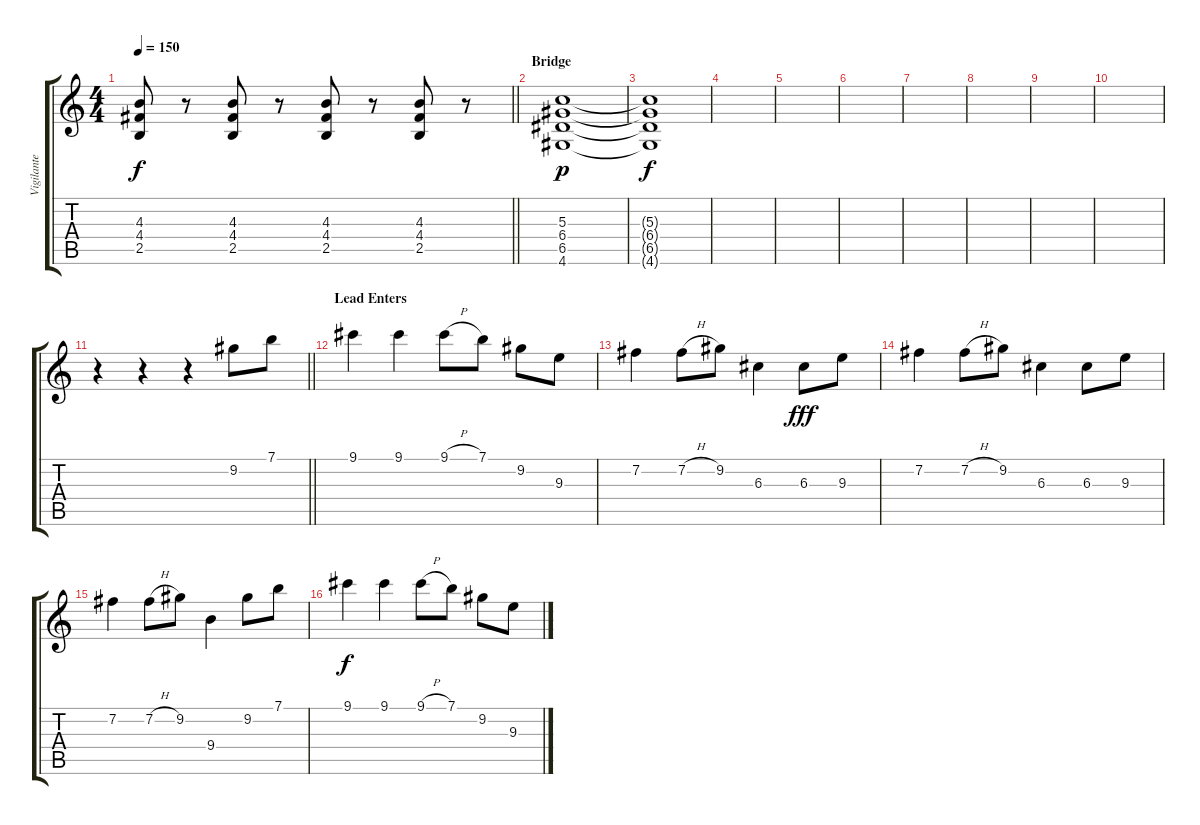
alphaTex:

\track ("Vigilante Carlstroem" "Vigilante ") {instrument overdrivenguitar}
\staff {score tabs}
\tuning (E4 B3 G3 D3 A2 E2) {hide}
\ts (4 4)
\tempo 150
\clef g2
\barLineRight lightlight
\ks c
(4.3 4.4 2.5).8{dy f} r.8 (4.3 4.4 2.5).8 r.8 (4.3 4.4 2.5).8 r.8 (4.3 4.4 2.5).8 r.8 |
\section ("" "Bridge")
(5.3 6.4 6.5 4.6).1{dy p} |
(5.3{t} 6.4{t} 6.5{t} 4.6{t}).1{dy f} |
|
|
|
|
|
|
|
\barLineRight lightlight
r.4 r.4 r.4 9.2.8 7.1.8 |
\section ("" "Lead Enters")
9.1.4 9.1.4 9.1{h}.8 7.1.8 9.2.8 9.3.8 |
7.2.4 7.2{h}.8 9.2.8 6.3.4 6.3.8{dy fff} 9.3.8 |
7.2.4 7.2{h}.8 9.2.8 6.3.4 6.3.8 9.3.8 |
7.2.4 7.2{h}.8 9.2.8 9.4.4 9.2.8 7.1.8 |
9.1.4{dy f} 9.1.4 9.1{h}.8 7.1.8 9.2.8 9.3.8
